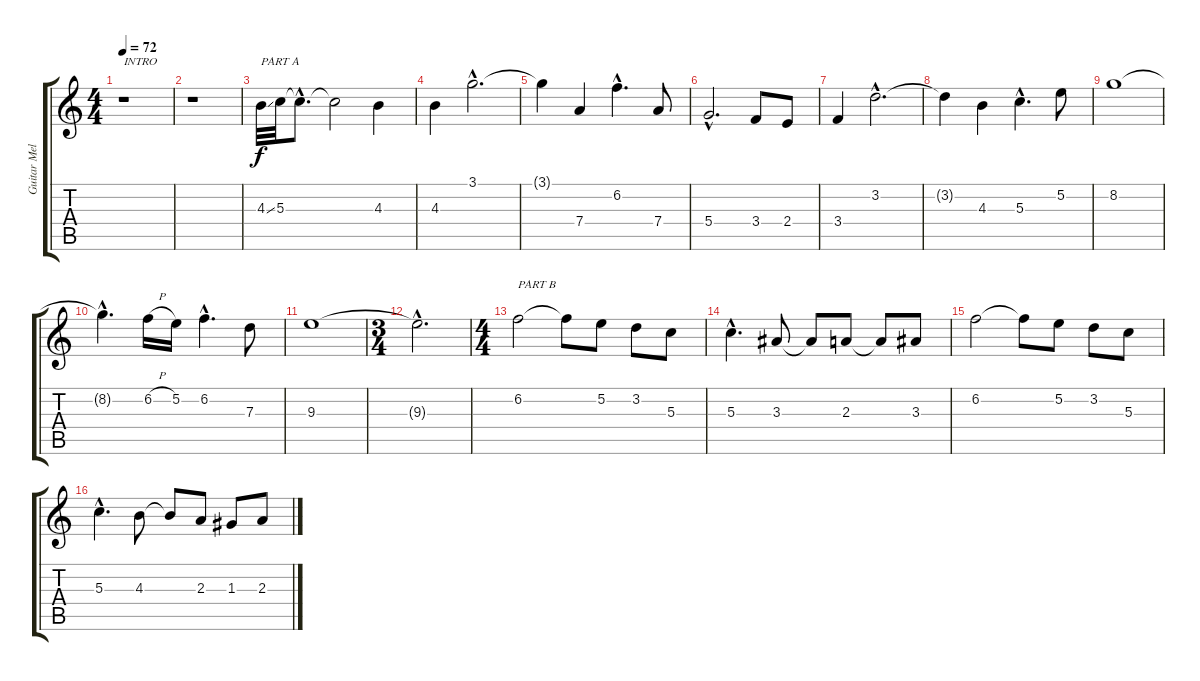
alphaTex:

\track ("Guitar Melody" "Guitar Mel") {instrument acousticguitarnylon}
\staff {score tabs}
\tuning (E4 B3 G3 D3 A2 E2) {hide}
\ts (4 4)
\tempo 72
\clef g2
\ks c
r.1{txt "INTRO" dy f instrument acousticguitarnylon} |
r.1 |
4.3{ss}.32{txt "PART A"} 5.3.32 5.3{hac t}.8{d} 5.3{t}.2 4.3.4 |
4.3.4 3.1{hac}.2{d} |
3.1{t}.4 7.4.4 6.2{hac}.4{d} 7.4.8 |
5.4{hac}.2{d} 3.4.8 2.4.8 |
3.4.4 3.2{hac}.2{d} |
3.2{t}.4 4.3.4 5.3{hac}.4{d} 5.2.8 |
8.2.1 |
8.2{hac t}.4{d} 6.2{h}.16 5.2.16 6.2{hac}.4{d} 7.3.8 |
9.3.1 |
\ts (3 4)
9.3{hac t}.2{d} |
\ts (4 4)
6.2.2{txt "PART B"} 6.2{t}.8 5.2.8 3.2.8 5.3.8 |
5.3{hac}.4{d} 3.3.8 3.3{t}.8 2.3.8 2.3{t}.8 3.3.8 |
6.2.2 6.2{t}.8 5.2.8 3.2.8 5.3.8 |
5.3{hac}.4{d} 4.3.8 4.3{t}.8 2.3.8 1.3.8 2.3.8
